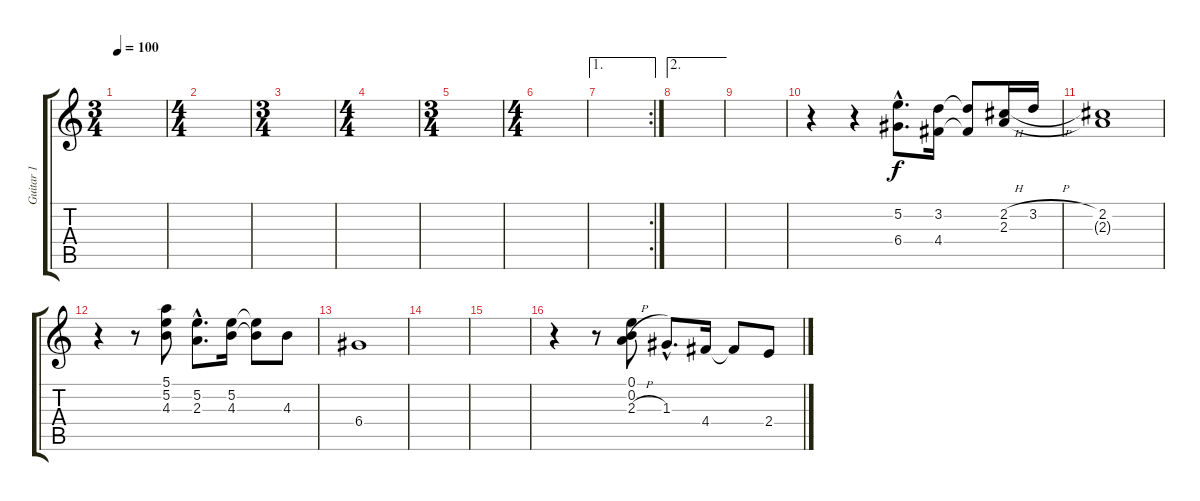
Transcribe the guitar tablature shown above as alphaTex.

\track ("Guitar 1" "Guitar 1") {instrument distortionguitar}
\staff {score tabs}
\tuning (E4 B3 G3 D3 A2 E2) {hide}
\ts (3 4)
\tempo 100
\clef g2
\ks c
|
\ts (4 4)
|
\ts (3 4)
|
\ts (4 4)
|
\ts (3 4)
|
\ts (4 4)
|
\ae 1
\rc 2
|
\ae 2
|
|
r.4 r.4 (5.2{hac} 6.4{hac}).8{d} (3.2 4.4).16 (3.2{t} 4.4{t}).8 (2.2{h} 2.3).16 3.2{h}.16 |
(2.2 2.3{t}).1 |
r.4 r.8 (5.1 5.2 4.3).8 (5.2{hac} 2.3{hac}).8{d} (5.2 4.3).16 (5.2{t} 4.3{t}).8 4.3.8 |
6.4.1 |
|
|
r.4 r.8 (0.1 0.2 2.3{h}).8 1.3{hac}.8{d} 4.4.16 4.4{t}.8 2.4.8
